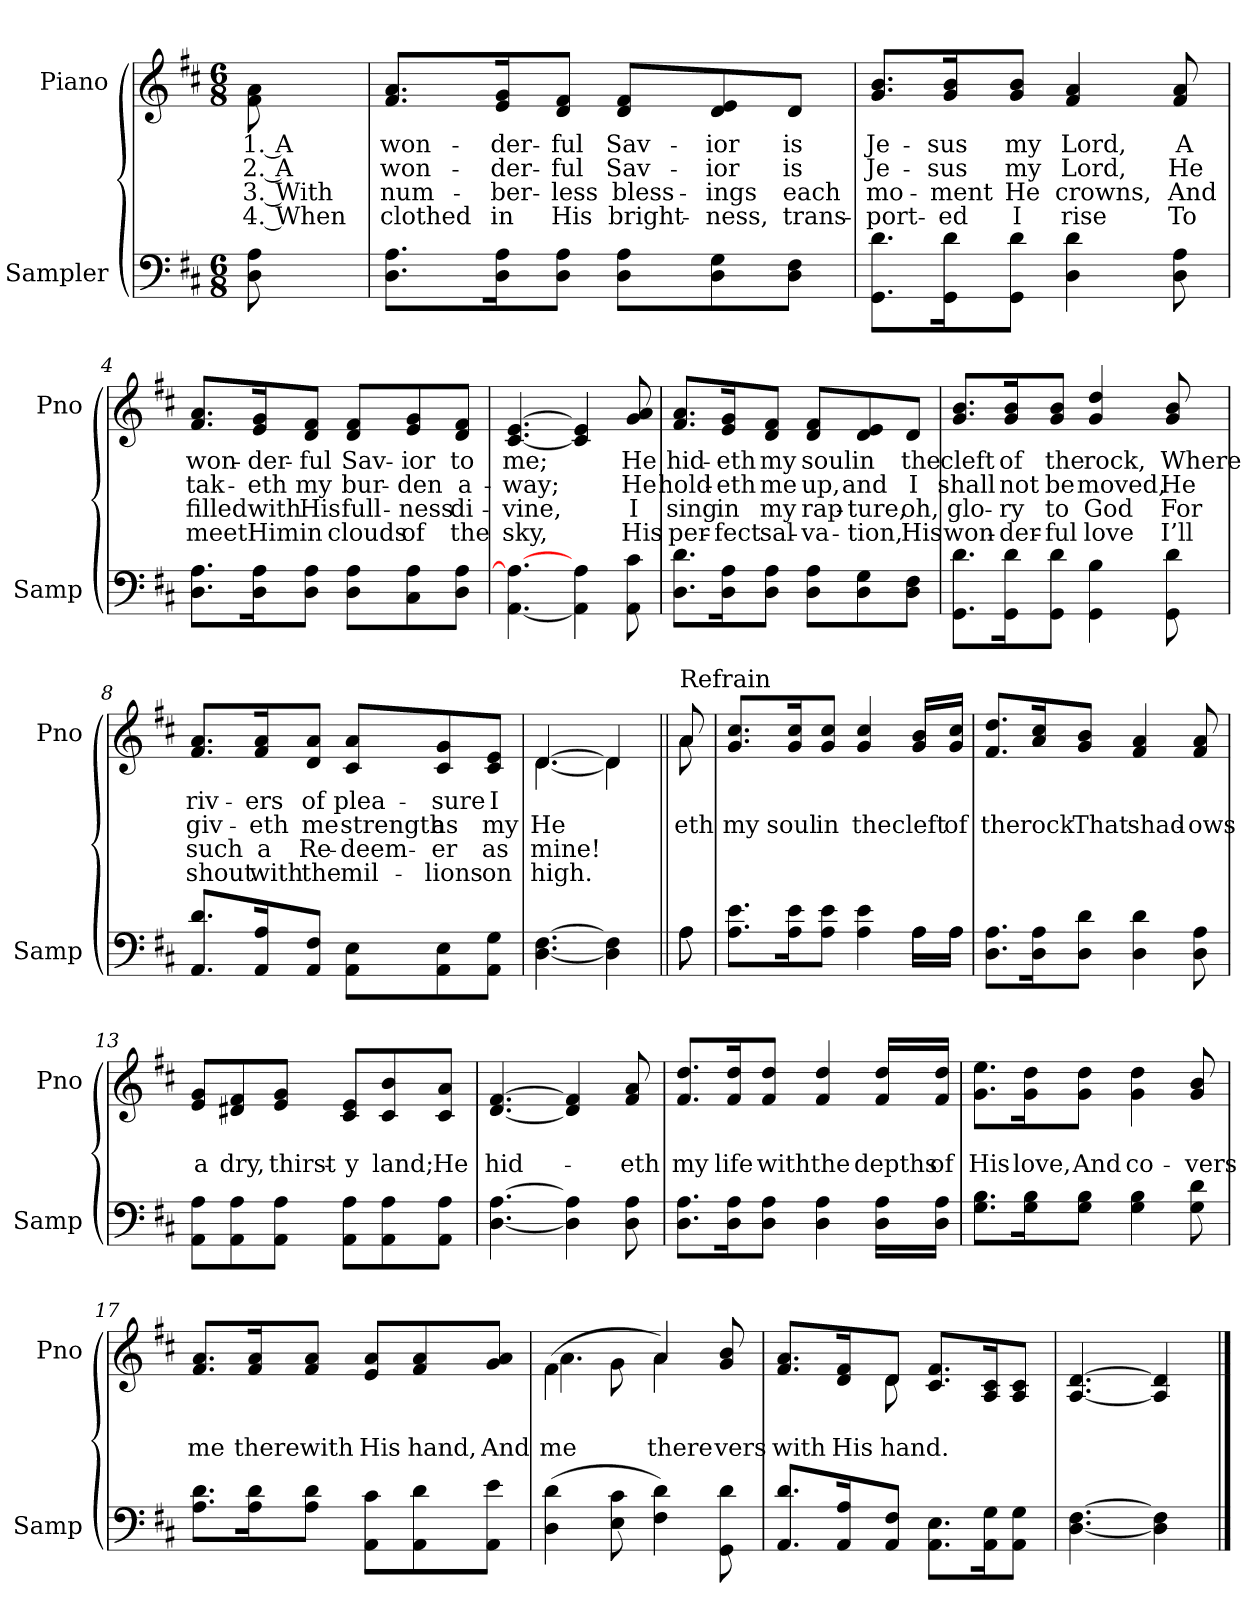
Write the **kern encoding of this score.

**kern	**kern	**text	**text	**text	**text
*part2	*part1	*part1	*part1	*part1	*part1
*staff2	*staff1	*staff1	*staff1	*staff1	*staff1
*I"Sampler	*I"Piano	*	*	*	*
*I'Samp	*I'Pno	*	*	*	*
*clefF4	*clefG2	*	*	*	*
*k[f#c#]	*k[f#c#]	*	*	*	*
*D:	*D:	*	*	*	*
*M6/8	*M6/8	*	*	*	*
=1	=1	=1	=1	=1	=1
8D\ 8A\	8f#\ 8a\	1. A	2. A	3. With	4. When
=2	=2	=2	=2	=2	=2
8.D\ 8.A\L	8.f#/ 8.a/L	won-	won-	num-	clothed
16D\ 16A\K	16e/ 16g/K	-der-	-der-	-ber-	in
8D\ 8A\J	8d/ 8f#/J	-ful	-ful	-less	His
8D\ 8A\L	8d/ 8f#/L	Sav-	Sav-	bless-	bright-
8D\ 8G\	8d/ 8e/	-ior	-ior	-ings	-ness,
8D\ 8F#\J	8d/J	is	is	each	trans-
=3	=3	=3	=3	=3	=3
8.GG\ 8.d\L	8.g/ 8.b/L	Je-	Je-	mo-	-port-
16GG\ 16d\K	16g/ 16b/K	-sus	-sus	-ment	-ed
8GG\ 8d\J	8g/ 8b/J	my	my	He	I
4D\ 4d\	4f#/ 4a/	Lord,	Lord,	crowns,	rise
8D\ 8A\	8f#/ 8a/	A	He	And	To
=4	=4	=4	=4	=4	=4
8.D\ 8.A\L	8.f#/ 8.a/L	won-	tak-	filled	meet
16D\ 16A\K	16e/ 16g/K	-der-	-eth	with	Him
8D\ 8A\J	8d/ 8f#/J	-ful	my	His	in
8D\ 8A\L	8d/ 8f#/L	Sav-	bur-	full-	clouds
8C#\ 8A\	8e/ 8g/	-ior	-den	-ness	of
8D\ 8A\J	8d/ 8f#/J	to	a-	di-	the
=5	=5	=5	=5	=5	=5
[4.AA\ 4.A\_	[4.c#/ [4.e/	me;	-way;	-vine,	sky,
4AA\] 4A\	4c#/] 4e/]	.	.	.	.
8AA\ 8c#\	8g/ 8a/	He	He	I	His
=6	=6	=6	=6	=6	=6
8.D\ 8.d\L	8.f#/ 8.a/L	hid-	hold-	sing	per-
16D\ 16A\K	16e/ 16g/K	-eth	-eth	in	-fect
8D\ 8A\J	8d/ 8f#/J	my	me	my	sal-
8D\ 8A\L	8d/ 8f#/L	soul	up,	rap-	-va-
8D\ 8G\	8d/ 8e/	in	and	-ture,	-tion,
8D\ 8F#\J	8d/J	the	I	oh,	His
=7	=7	=7	=7	=7	=7
8.GG\ 8.d\L	8.g/ 8.b/L	cleft	shall	glo-	won-
16GG\ 16d\K	16g/ 16b/K	of	not	-ry	-der-
8GG\ 8d\J	8g/ 8b/J	the	be	to	-ful
4GG\ 4B\	4g/ 4dd/	rock,	moved,	God	love
8GG\ 8d\	8g/ 8b/	Where	He	For	I’ll
=8	=8	=8	=8	=8	=8
8.AA/ 8.d/L	8.f#/ 8.a/L	riv-	giv-	such	shout
16AA/ 16A/K	16f#/ 16a/K	-ers	-eth	a	with
8AA/ 8F#/J	8d/ 8a/J	of	me	Re-	the
8AA\ 8E\L	8c#/ 8a/L	plea-	strength	-deem-	mil-
8AA\ 8E\	8c#/ 8g/	-sure	as	-er	-lions
8AA\ 8G\J	8c#/ 8e/J	I	my	as	on
=9	=9	=9	=9	=9	=9
*	*^	*	*	*	*
[4.D [4.F#	[4.d/	[4.d	.	He	mine!	high.
4D] 4F#]	4d/]	4d]	.	.	.	.
=10||	=10||	=10||	=10||	=10||	=10||	=10||
*^	*	*	*	*	*	*
!	!	!LO:TX:t=Refrain	!	!	!	!	!
8A\	8A	8a/	8a	.	-eth	.	.
*	*	*v	*v	*	*	*	*
=11	=11	=11	=11	=11	=11	=11
8.A\ 8.e\L	8ryy	8.g/ 8.cc#/L	.	my	.	.
*v	*v	*	*	*	*	*
16A\ 16e\K	16g/ 16cc#/K	.	soul	.	.
8A\ 8e\J	8g/ 8cc#/J	.	in	.	.
4A\ 4e\	4g/ 4cc#/	.	the	.	.
*^	*	*	*	*	*
16A\LL	16A\LL	16g/ 16b/LL	.	cleft	.	.
16A\JJ	16A\JJ	16g/ 16cc#/JJ	.	of	.	.
*v	*v	*	*	*	*	*
=12	=12	=12	=12	=12	=12
8.D\ 8.A\L	8.f#/ 8.dd/L	.	the	.	.
16D\ 16A\K	16a/ 16cc#/K	.	rock	.	.
8D\ 8d\J	8g/ 8b/J	.	That	.	.
4D\ 4d\	4f#/ 4a/	.	shad-	.	.
8D\ 8A\	8f#/ 8a/	.	-ows	.	.
=13	=13	=13	=13	=13	=13
8AA\ 8A\L	8e/ 8g/L	.	a	.	.
8AA\ 8A\	8d#X/ 8f#/	.	dry,	.	.
8AA\ 8A\J	8e/ 8g/J	.	thirst-	.	.
8AA\ 8A\L	8c#/ 8e/L	.	-y	.	.
8AA\ 8A\	8c#/ 8b/	.	land;	.	.
8AA\ 8A\J	8c#/ 8a/J	.	He	.	.
=14	=14	=14	=14	=14	=14
[4.D\ [4.A\	[4.d/ [4.f#/	.	hid-	.	.
4D\] 4A\]	4d/] 4f#/]	.	.	.	.
8D 8A	8f#/ 8a/	.	-eth	.	.
=15	=15	=15	=15	=15	=15
8.D\ 8.A\L	8.f#/ 8.dd/L	.	my	.	.
16D\ 16A\K	16f#/ 16dd/K	.	life	.	.
8D\ 8A\J	8f#/ 8dd/J	.	with	.	.
4D 4A	4f#/ 4dd/	.	the	.	.
16D\ 16A\LL	16f#/ 16dd/LL	.	depths	.	.
16D\ 16A\JJ	16f#/ 16dd/JJ	.	of	.	.
=16	=16	=16	=16	=16	=16
8.G\ 8.B\L	8.g\ 8.ee\L	.	His	.	.
16G\ 16B\K	16g\ 16dd\K	.	love,	.	.
8G\ 8B\J	8g\ 8dd\J	.	And	.	.
4G\ 4B\	4g 4dd	.	co-	.	.
8G\ 8d\	8g/ 8b/	.	-vers	.	.
=17	=17	=17	=17	=17	=17
8.A\ 8.d\L	8.f#/ 8.a/L	.	me	.	.
16A\ 16d\K	16f#/ 16a/K	.	there	.	.
8A\ 8d\J	8f#/ 8a/J	.	with	.	.
8AA\ 8c#\L	8e/ 8a/L	.	His	.	.
8AA\ 8d\	8f#/ 8a/	.	hand,	.	.
8AA\ 8e\J	8g/ 8a/J	.	And	.	.
=18	=18	=18	=18	=18	=18
*	*^	*	*	*	*
(4D\ 4d\	(4f#\	4.a	.	me	.	.
8E 8c#	8g\	.	.	.	.	.
4F# 4d)	4a/)	4a	.	there	.	.
8GG 8d	8g/ 8b/	8ryy	.	-vers	.	.
=19	=19	=19	=19	=19	=19	=19
8.AA/ 8.d/L	8.f#/ 8.a/L	4ryy	.	with	.	.
16AA/ 16A/K	16d/ 16f#/K	.	.	His	.	.
8AA/ 8F#/J	8d/J	8d	.	hand.	.	.
8.AA\ 8.E\L	8.c#/ 8.f#/L	4.ryy	.	.	.	.
16AA\ 16G\K	16A/ 16c#/K	.	.	.	.	.
8AA\ 8G\J	8A/ 8c#/J	.	.	.	.	.
*	*v	*v	*	*	*	*
=20	=20	=20	=20	=20	=20
[4.D [4.F#	[4.A [4.d	.	.	.	.
4D] 4F#]	4A] 4d]	.	.	.	.
==	==	==	==	==	==
*-	*-	*-	*-	*-	*-
